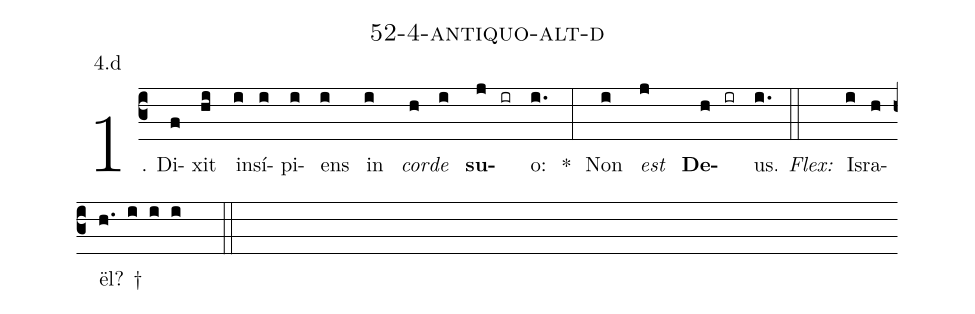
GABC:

name: 52-4-antiquo-alt-d;
annotation: 4.d;
%%
(c3)1. Di(f)xit(hi) in(i)sí(i)pi(i)ens(i) in(i) <i>cor</i>(h)<i>de</i>(i) <b>su</b>(j ir)o:(i.) *(:) Non(i) <i>est</i>(j) <b>De</b>(h ir)us.(i.) (::)
<i>Flex:</i>()  Is(i)ra(h)ël? †(h. i i i  ::)
